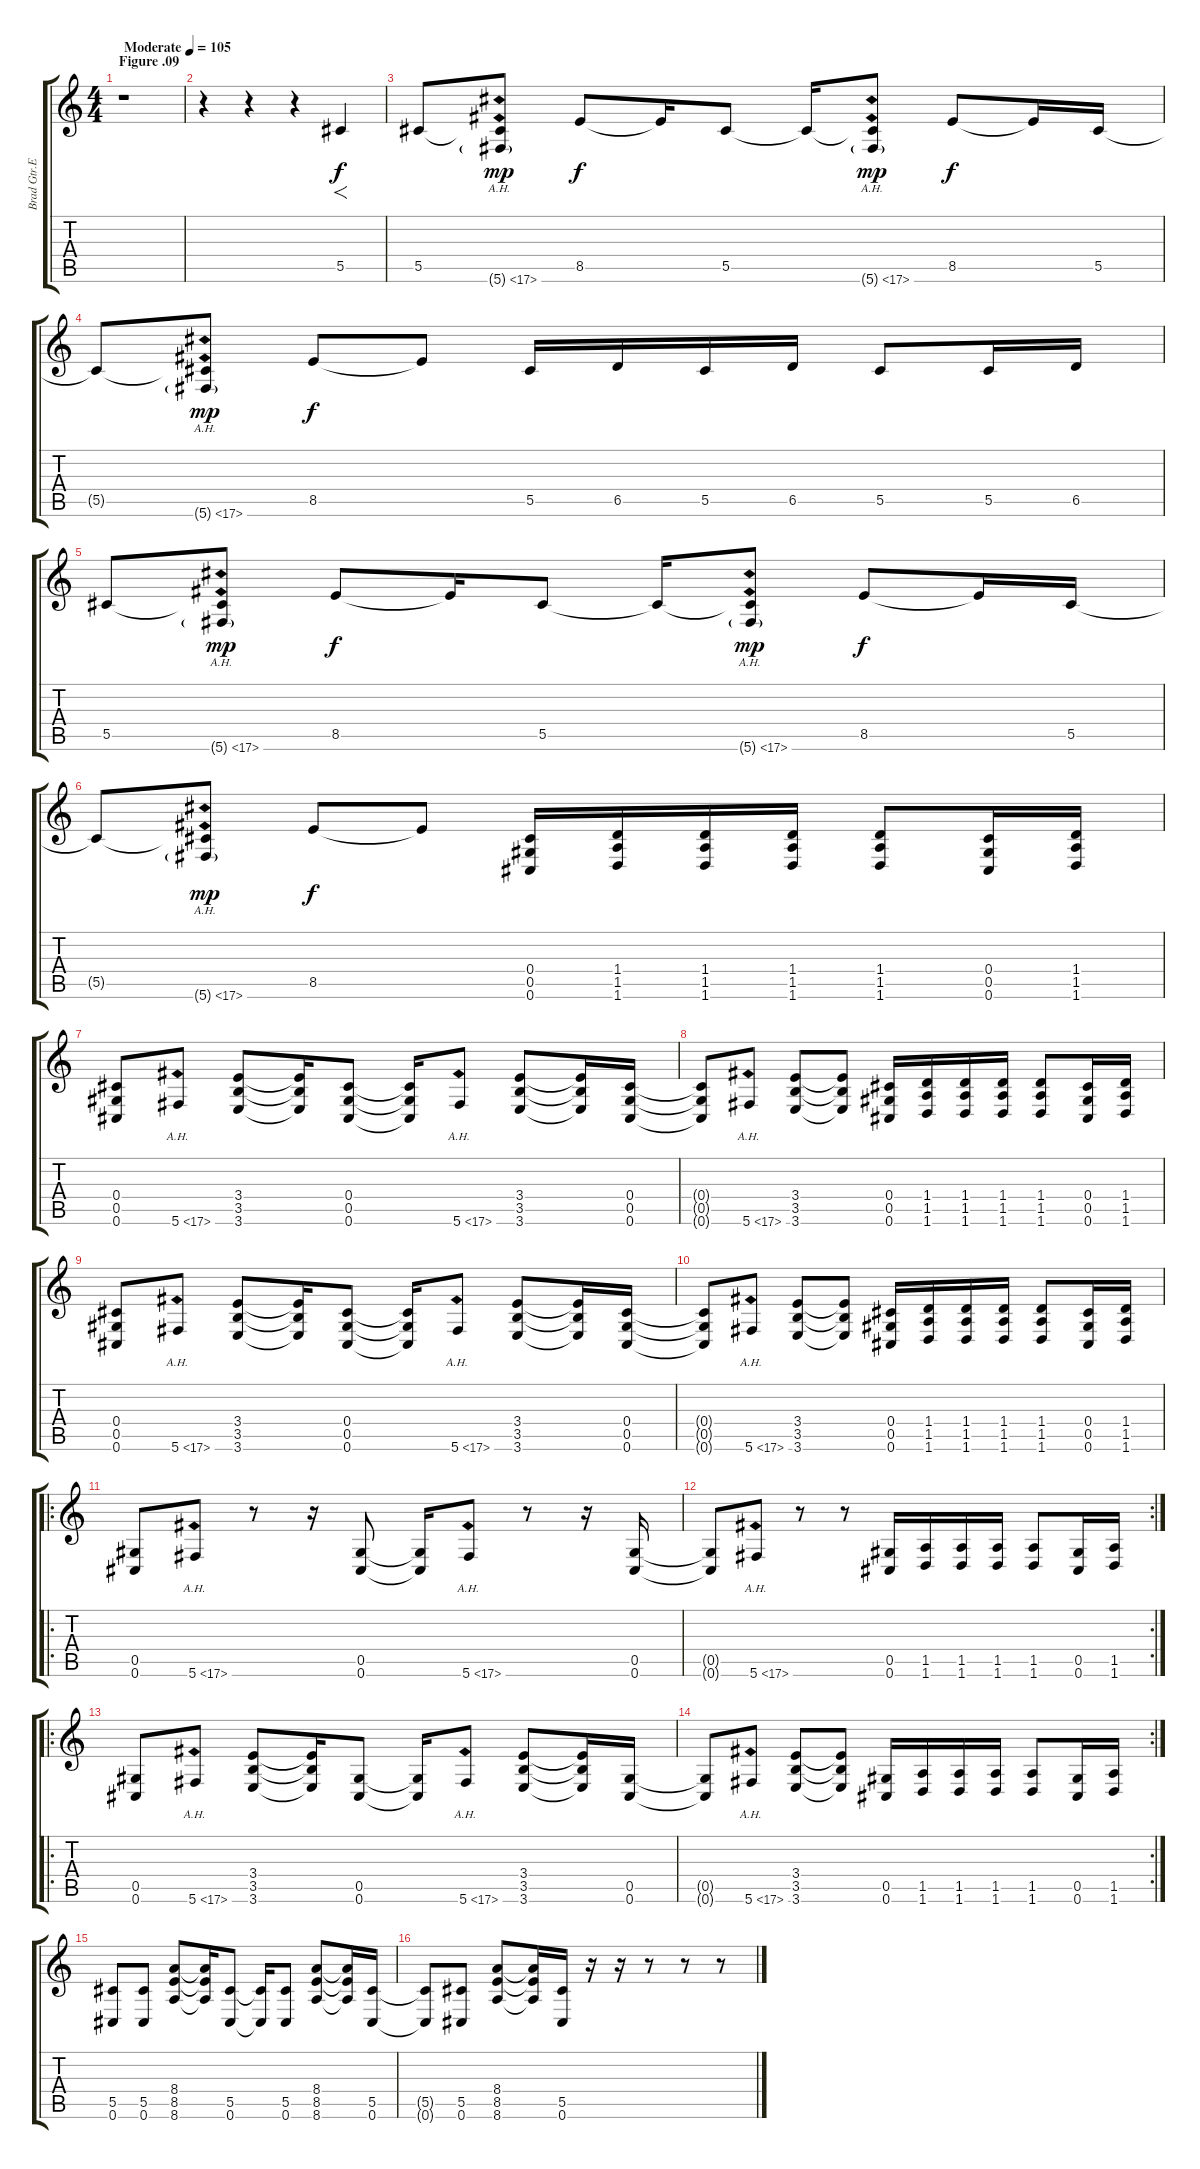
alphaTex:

\track ("Brad Gtr.Effect" "Brad Gtr.E") {instrument distortionguitar}
\staff {score tabs}
\tuning (Eb4 Bb3 Gb3 Db3 Ab2 Db2) {hide}
\ts (4 4)
\section ("" "Figure .09")
\tempo (105 "Moderate")
\clef g2
\ks c
r.1{dy f instrument distortionguitar} |
r.4 r.4 r.4 5.5.4{f} |
5.5.8{volume 10} (5.5{ah 12 t} 5.6{ah 12 g}).8{dy mp} 8.5.8{dy f} 8.5{t}.16 5.5.8 5.5{t}.16 (5.5{ah 12 t} 5.6{ah 12 g}).8{dy mp} 8.5.8{dy f} 8.5{t}.16 5.5.16 |
5.5{t}.8 (5.5{ah 12 t} 5.6{ah 12 g}).8{dy mp} 8.5.8{dy f} 8.5{t}.8 5.5.16 6.5.16 5.5.16 6.5.16 5.5.8 5.5.16 6.5.16 |
5.5.8 (5.5{ah 12 t} 5.6{ah 12 g}).8{dy mp} 8.5.8{dy f} 8.5{t}.16 5.5.8 5.5{t}.16 (5.5{ah 12 t} 5.6{ah 12 g}).8{dy mp} 8.5.8{dy f} 8.5{t}.16 5.5.16 |
5.5{t}.8 (5.5{ah 12 t} 5.6{ah 12 g}).8{dy mp} 8.5.8{dy f} 8.5{t}.8 (0.4 0.5 0.6).16{volume 13} (1.4 1.5 1.6).16 (1.4 1.5 1.6).16 (1.4 1.5 1.6).16 (1.4 1.5 1.6).8 (0.4 0.5 0.6).16 (1.4 1.5 1.6).16 |
(0.4 0.5 0.6).8 5.6{ah 12}.8 (3.4 3.5 3.6).8 (3.4{t} 3.5{t} 3.6{t}).16 (0.4 0.5 0.6).8 (0.4{t} 0.5{t} 0.6{t}).16 5.6{ah 12}.8 (3.4 3.5 3.6).8 (3.4{t} 3.5{t} 3.6{t}).16 (0.4 0.5 0.6).16 |
(0.4{t} 0.5{t} 0.6{t}).8 5.6{ah 12}.8 (3.4 3.5 3.6).8 (3.4{t} 3.5{t} 3.6{t}).8 (0.4 0.5 0.6).16 (1.4 1.5 1.6).16 (1.4 1.5 1.6).16 (1.4 1.5 1.6).16 (1.4 1.5 1.6).8 (0.4 0.5 0.6).16 (1.4 1.5 1.6).16 |
(0.4 0.5 0.6).8 5.6{ah 12}.8 (3.4 3.5 3.6).8 (3.4{t} 3.5{t} 3.6{t}).16 (0.4 0.5 0.6).8 (0.4{t} 0.5{t} 0.6{t}).16 5.6{ah 12}.8 (3.4 3.5 3.6).8 (3.4{t} 3.5{t} 3.6{t}).16 (0.4 0.5 0.6).16 |
(0.4{t} 0.5{t} 0.6{t}).8 5.6{ah 12}.8 (3.4 3.5 3.6).8 (3.4{t} 3.5{t} 3.6{t}).8 (0.4 0.5 0.6).16 (1.4 1.5 1.6).16 (1.4 1.5 1.6).16 (1.4 1.5 1.6).16 (1.4 1.5 1.6).8 (0.4 0.5 0.6).16 (1.4 1.5 1.6).16 |
\ro
(0.5 0.6).8 5.6{ah 12}.8 r.8 r.16 (0.5 0.6).8 (0.5{t} 0.6{t}).16 5.6{ah 12}.8 r.8 r.16 (0.5 0.6).16 |
\rc 2
(0.5{t} 0.6{t}).8 5.6{ah 12}.8 r.8 r.8 (0.5 0.6).16 (1.5 1.6).16 (1.5 1.6).16 (1.5 1.6).16 (1.5 1.6).8 (0.5 0.6).16 (1.5 1.6).16 |
\ro
(0.5 0.6).8 5.6{ah 12}.8 (3.4 3.5 3.6).8 (3.4{t} 3.5{t} 3.6{t}).16 (0.5 0.6).8 (0.5{t} 0.6{t}).16 5.6{ah 12}.8 (3.4 3.5 3.6).8 (3.4{t} 3.5{t} 3.6{t}).16 (0.5 0.6).16 |
\rc 2
(0.5{t} 0.6{t}).8 5.6{ah 12}.8 (3.4 3.5 3.6).8 (3.4{t} 3.5{t} 3.6{t}).8 (0.5 0.6).16 (1.5 1.6).16 (1.5 1.6).16 (1.5 1.6).16 (1.5 1.6).8 (0.5 0.6).16 (1.5 1.6).16 |
(5.5 0.6).8 (5.5 0.6).8 (8.4 8.5 8.6).8 (8.4{t} 8.5{t} 8.6{t}).16 (5.5 0.6).8 (5.5{t} 0.6{t}).16 (5.5 0.6).8 (8.4 8.5 8.6).8 (8.4{t} 8.5{t} 8.6{t}).16 (5.5 0.6).16 |
(5.5{t} 0.6{t}).8 (5.5 0.6).8 (8.4 8.5 8.6).8 (8.4{t} 8.5{t} 8.6{t}).16 (5.5 0.6).16 r.16 r.16 r.8 r.8 r.8
